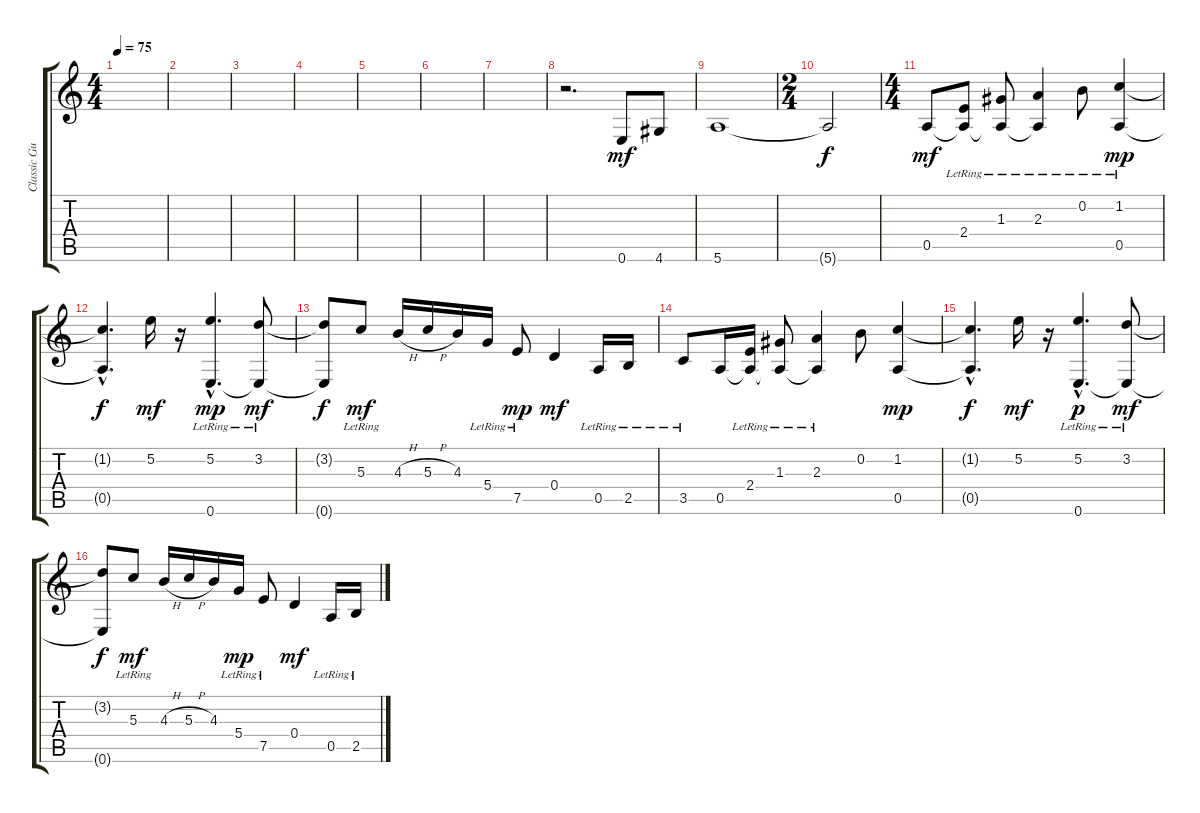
\track ("Classic Guitar" "Classic Gu") {instrument acousticguitarnylon}
\staff {score tabs}
\tuning (E4 B3 G3 D3 A2 E2) {hide}
\ts (4 4)
\tempo 75
\clef g2
\ks c
|
|
|
|
|
|
|
r.2{d} 0.6.8{dy mf} 4.6.8 |
5.6.1 |
\ts (2 4)
5.6{t}.2{dy f} |
\ts (4 4)
0.5.8{dy mf} (2.4{lr} 0.5{t}).8 (1.3{lr} 0.5{t}).8 (2.3{lr} 0.5{t}).4 0.2{lr}.8 (1.2{lr} 0.5{lr}).4{dy mp} |
(1.2{hac t} 0.5{hac t}).4{d dy f} 5.2.16{dy mf} r.16 (5.2{hac lr} 0.6{hac lr}).4{d dy mp} (3.2{lr} 0.6{t}).8{dy mf} |
(3.2{t} 0.6{t}).8{dy f} 5.3{lr}.8{dy mf} 4.3{h}.16 5.3{h}.16 4.3.16 5.4{lr}.16 7.5{lr}.8{dy mp} 0.4.4{dy mf} 0.5{lr}.16 2.5{lr}.16 |
3.5{lr}.8 0.5.16 (2.4{lr} 0.5{t}).16 (1.3{lr} 0.5{t}).8 (2.3{lr} 0.5{t}).4 0.2.8 (1.2 0.5).4{dy mp} |
(1.2{hac t} 0.5{hac t}).4{d dy f} 5.2.16{dy mf} r.16 (5.2{hac lr} 0.6{hac lr}).4{d dy p} (3.2{lr} 0.6{t}).8{dy mf} |
(3.2{t} 0.6{t}).8{dy f} 5.3{lr}.8{dy mf} 4.3{h}.16 5.3{h}.16 4.3.16 5.4{lr}.16{dy mp} 7.5{lr}.8 0.4.4{dy mf} 0.5{lr}.16 2.5{lr}.16
